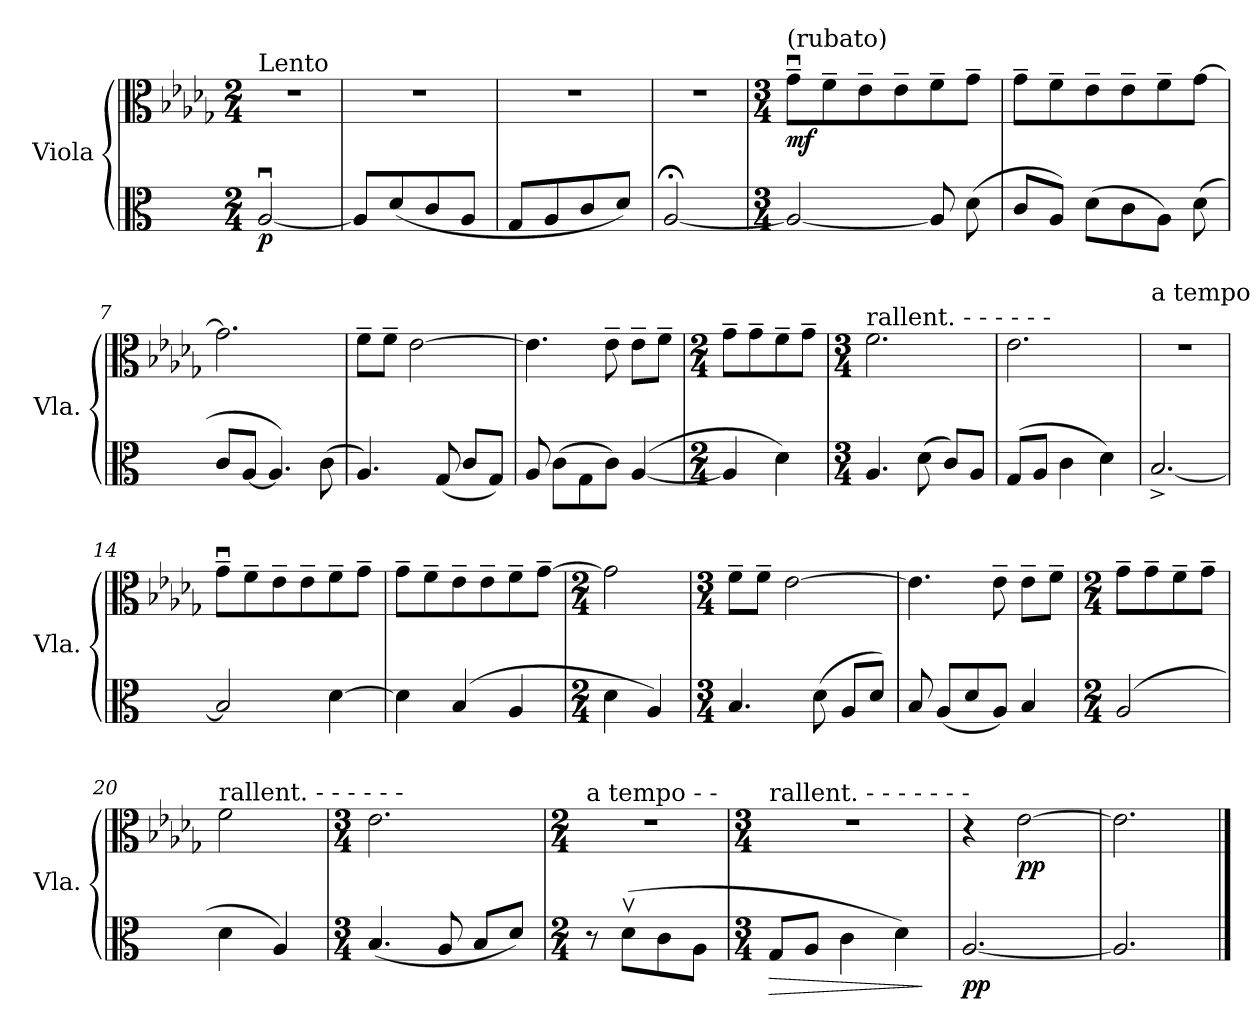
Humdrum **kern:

**kern	**dynam	**kern	**dynam
*part2	*part2	*part1	*part1
*staff2	*staff2	*staff1	*staff1
*I"Viola	*	*I"Viola	*
*I'Vla.	*	*I'Vla.	*
*clefC3	*	*clefC3	*
*k[]	*	*k[b-e-a-d-g-]	*
*C:	*	*D-:	*
*M2/4	*	*M2/4	*
*MM63	*	*MM63	*
=1	=1	=1	=1
!	!	!LO:TX:a:t=Lento	!
!	!LO:DY:b	!	!
[2Au/	p	2r	.
=2	=2	=2	=2
8A/L]	.	2r	.
(8d/	.	.	.
8c/	.	.	.
8A/J	.	.	.
=3	=3	=3	=3
8G/L	.	2r	.
8A/	.	.	.
8c/	.	.	.
8d/J)	.	.	.
=4	=4	=4	=4
[2A;</	.	2r	.
=5	=5	=5	=5
*M3/4	*	*M3/4	*
!	!	!LO:TX:a:t=(rubato)	!
!	!	!	!LO:DY:b
2A/_	.	8g-u~\L	mf
.	.	8f~\	.
.	.	8e-~\	.
.	.	8e-~\	.
8A/]	.	8f~\	.
(8d\	.	8g-~\J	.
=6	=6	=6	=6
8c/L	.	8g-~\L	.
8A/J)	.	8f~\	.
(8d\L	.	8e-~\	.
8c\	.	8e-~\	.
8A\J)	.	8f~\	.
(8d\	.	[8g-\J	.
=7	=7	=7	=7
8c/L	.	2.g-\]	.
[8A/J	.	.	.
4.A/])	.	.	.
(8c\	.	.	.
!!LO:LB:g=z
=8	=8	=8	=8
4.A/)	.	8f~\L	.
.	.	8f~\J	.
.	.	[2e-\	.
(8G/	.	.	.
8c/L	.	.	.
8G/J)	.	.	.
=9	=9	=9	=9
8A/	.	4.e-\]	.
(8c\L	.	.	.
8G\	.	.	.
8c\J)	.	8e-~\	.
([4A/	.	8e-~\L	.
.	.	8f~\J	.
=10	=10	=10	=10
*M2/4	*	*M2/4	*
4A/]	.	8g-~\L	.
.	.	8g-~\	.
4d\)	.	8f~\	.
.	.	8g-~\J	.
=11	=11	=11	=11
*M3/4	*	*M3/4	*
!	!	!LO:TX:a:t=rallent.       -       -       -        -       -       -	!
4.A/	.	2.f\	.
(8d\	.	.	.
8c/L)	.	.	.
8A/J	.	.	.
=12	=12	=12	=12
(8G/L	.	2.e-\	.
8A/J	.	.	.
4c\	.	.	.
4d\)	.	.	.
!!LO:LB:g=z
=13	=13	=13	=13
!	!	!LO:TX:a:t=a tempo	!
[2.B^/	.	2.r	.
=14	=14	=14	=14
2B/]	.	8g-u~\L	.
.	.	8f~\	.
.	.	8e-~\	.
.	.	8e-~\	.
[4d\	.	8f~\	.
.	.	8g-~\J	.
=15	=15	=15	=15
4d\]	.	8g-~\L	.
.	.	8f~\	.
(4B/	.	8e-~\	.
.	.	8e-~\	.
4A/	.	8f~\	.
.	.	[8g-~\J	.
=16	=16	=16	=16
*M2/4	*	*M2/4	*
4d\	.	2g-\]	.
4A/)	.	.	.
=17	=17	=17	=17
*M3/4	*	*M3/4	*
4.B/	.	8f~\L	.
.	.	8f~\J	.
.	.	[2e-\	.
(8d\	.	.	.
8A/L	.	.	.
8d/J)	.	.	.
=18	=18	=18	=18
8B/	.	4.e-\]	.
(8A/L	.	.	.
8d/	.	.	.
8A/J)	.	8e-~\	.
4B/	.	8e-~\L	.
.	.	8f~\J	.
!!LO:LB:g=z
=19	=19	=19	=19
*M2/4	*	*M2/4	*
(2A/	.	8g-~\L	.
.	.	8g-~\	.
.	.	8f~\	.
.	.	8g-~\J	.
=20	=20	=20	=20
!	!	!LO:TX:a:t=rallent.    -     -     -     -     -     -	!
4d\	.	2f\	.
4A/)	.	.	.
=21	=21	=21	=21
*M3/4	*	*M3/4	*
(4.B/	.	2.e-\	.
8A/	.	.	.
8B/L	.	.	.
8d/J)	.	.	.
=22	=22	=22	=22
*M2/4	*	*M2/4	*
!	!	!LO:TX:a:t=a tempo    -     -	!
8r	.	2r	.
(8dv\L	.	.	.
8c\	.	.	.
8A\J	.	.	.
=23	=23	=23	=23
*M3/4	*	*M3/4	*
!	!	!LO:TX:a:t=rallent.     -        -       -       -       -       -      -	!
!	!LO:HP:b	!	!
8G/L	>	2.r	.
8A/J	.	.	.
4c\	.	.	.
4d\)	.	.	.
.	]	.	.
=24	=24	=24	=24
!	!LO:DY:b	!	!
[2.A/	pp	4r	.
!	!	!	!LO:DY:b
.	.	[2e-\	pp
=25	=25	=25	=25
2.A/]	.	2.e-\]	.
==	==	==	==
*-	*-	*-	*-
